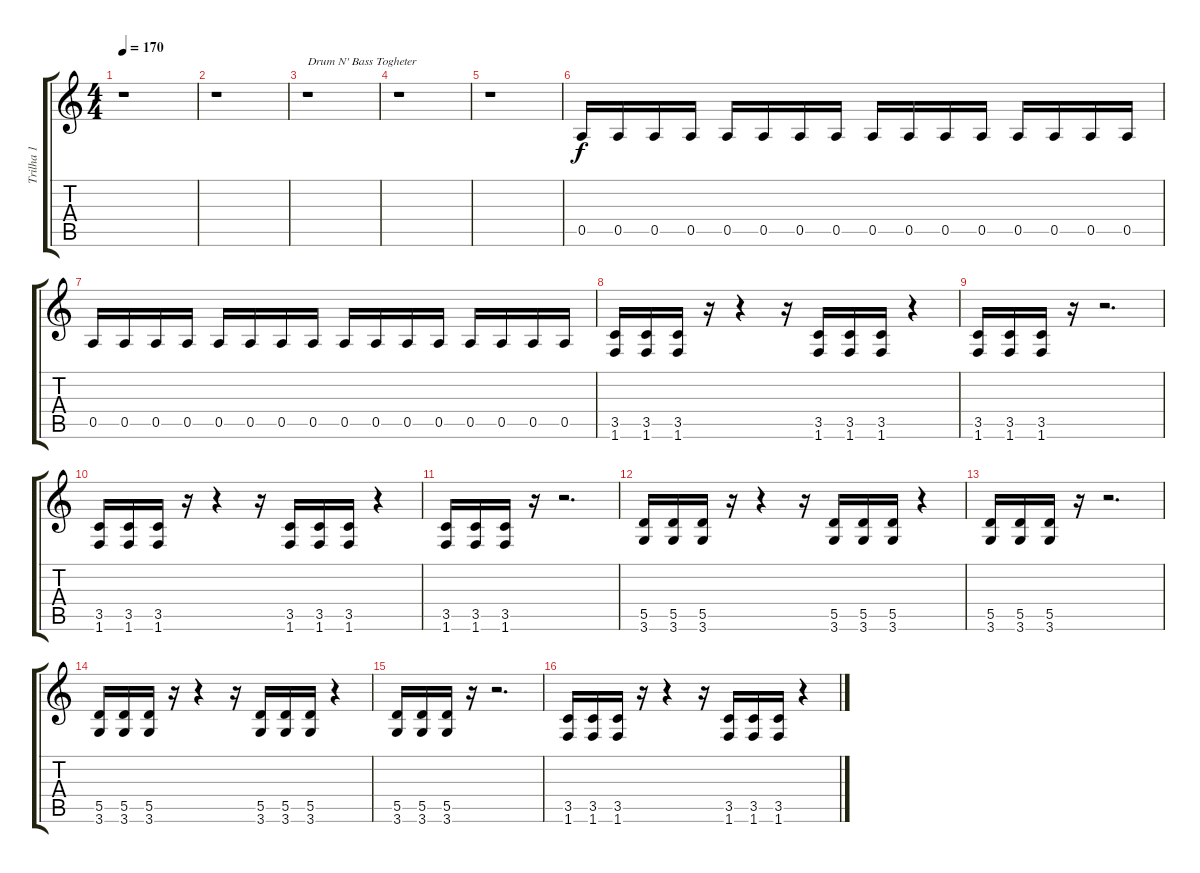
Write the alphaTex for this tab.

\track ("Trilha 1" "Trilha 1") {instrument distortionguitar}
\staff {score tabs}
\tuning (E4 B3 G3 D3 A2 E2) {hide}
\ts (4 4)
\tempo 170
\clef g2
\ks c
r.1{dy f} |
r.1 |
r.1{txt "Drum N' Bass Togheter"} |
r.1 |
r.1 |
0.5.16 0.5.16 0.5.16 0.5.16 0.5.16 0.5.16 0.5.16 0.5.16 0.5.16 0.5.16 0.5.16 0.5.16 0.5.16 0.5.16 0.5.16 0.5.16 |
0.5.16 0.5.16 0.5.16 0.5.16 0.5.16 0.5.16 0.5.16 0.5.16 0.5.16 0.5.16 0.5.16 0.5.16 0.5.16 0.5.16 0.5.16 0.5.16 |
(3.5 1.6).16 (3.5 1.6).16 (3.5 1.6).16 r.16 r.4 r.16 (3.5 1.6).16 (3.5 1.6).16 (3.5 1.6).16 r.4 |
(3.5 1.6).16 (3.5 1.6).16 (3.5 1.6).16 r.16 r.2{d} |
(3.5 1.6).16 (3.5 1.6).16 (3.5 1.6).16 r.16 r.4 r.16 (3.5 1.6).16 (3.5 1.6).16 (3.5 1.6).16 r.4 |
(3.5 1.6).16 (3.5 1.6).16 (3.5 1.6).16 r.16 r.2{d} |
(5.5 3.6).16 (5.5 3.6).16 (5.5 3.6).16 r.16 r.4 r.16 (5.5 3.6).16 (5.5 3.6).16 (5.5 3.6).16 r.4 |
(5.5 3.6).16 (5.5 3.6).16 (5.5 3.6).16 r.16 r.2{d} |
(5.5 3.6).16 (5.5 3.6).16 (5.5 3.6).16 r.16 r.4 r.16 (5.5 3.6).16 (5.5 3.6).16 (5.5 3.6).16 r.4 |
(5.5 3.6).16 (5.5 3.6).16 (5.5 3.6).16 r.16 r.2{d} |
(3.5 1.6).16 (3.5 1.6).16 (3.5 1.6).16 r.16 r.4 r.16 (3.5 1.6).16 (3.5 1.6).16 (3.5 1.6).16 r.4
